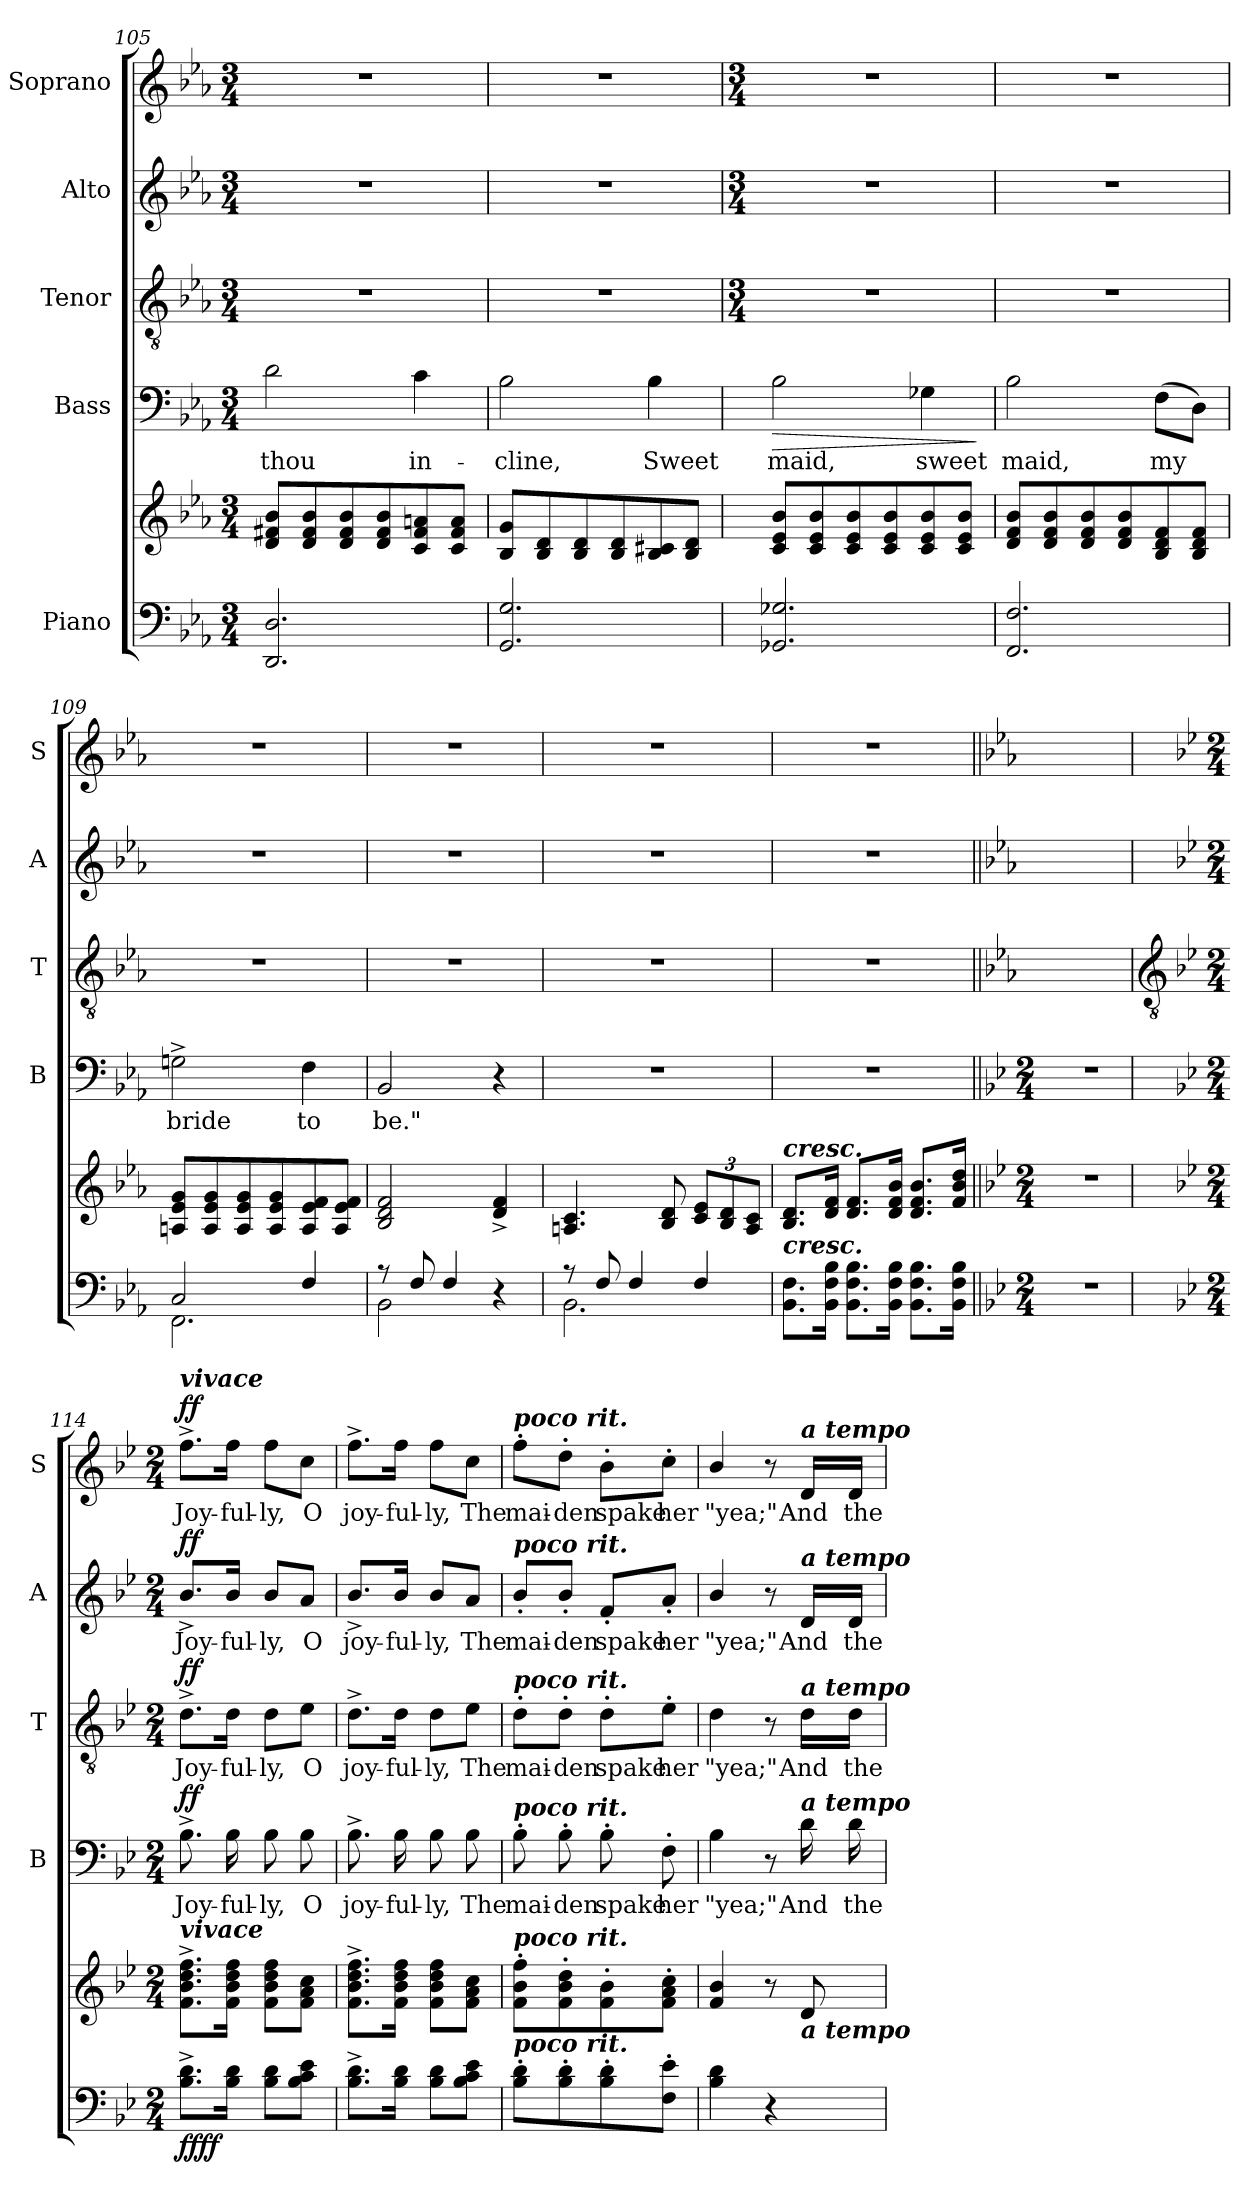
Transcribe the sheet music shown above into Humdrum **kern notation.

**kern	**kern	**dynam	**kern	**text	**dynam	**kern	**text	**dynam	**kern	**text	**dynam	**kern	**text	**dynam
*part5	*part5	*part5	*part4	*part4	*part4	*part3	*part3	*part3	*part2	*part2	*part2	*part1	*part1	*part1
*staff6	*staff5	*staff5/6	*staff4	*staff4	*staff4	*staff3	*staff3	*staff3	*staff2	*staff2	*staff2	*staff1	*staff1	*staff1
*I"Piano	*	*	*I"Bass	*	*	*I"Tenor	*	*	*I"Alto	*	*	*I"Soprano	*	*
*	*	*	*I'B	*	*	*I'T	*	*	*I'A	*	*	*I'S	*	*
*clefF4	*clefG2	*	*clefF4	*	*	*clefGv2	*	*	*clefG2	*	*	*clefG2	*	*
*k[b-e-a-]	*k[b-e-a-]	*	*k[b-e-a-]	*	*	*k[b-e-a-]	*	*	*k[b-e-a-]	*	*	*k[b-e-a-]	*	*
*E-:	*E-:	*	*E-:	*	*	*E-:	*	*	*E-:	*	*	*E-:	*	*
*M3/4	*M3/4	*	*M3/4	*	*	*M3/4	*	*	*M3/4	*	*	*M3/4	*	*
=105	=105	=105	=105	=105	=105	=105	=105	=105	=105	=105	=105	=105	=105	=105
!	!	!	!	!LO:LY:b	!	!	!	!	!	!	!	!	!	!
2.DD/ 2.D/	8d 8f#X 8b-L	.	2d	thou	.	2.r	.	.	2.r	.	.	2.r	.	.
.	8d 8f# 8b-	.	.	.	.	.	.	.	.	.	.	.	.	.
.	8d 8f# 8b-	.	.	.	.	.	.	.	.	.	.	.	.	.
.	8d 8f# 8b-	.	.	.	.	.	.	.	.	.	.	.	.	.
!	!	!	!	!LO:LY:b	!	!	!	!	!	!	!	!	!	!
.	8c 8f# 8an	.	4c	in-	.	.	.	.	.	.	.	.	.	.
.	8c 8f# 8aJ	.	.	.	.	.	.	.	.	.	.	.	.	.
=106	=106	=106	=106	=106	=106	=106	=106	=106	=106	=106	=106	=106	=106	=106
!	!	!	!	!LO:LY:b	!	!	!	!	!	!	!	!	!	!
2.GG/ 2.G/	8B- 8gL	.	2B-	-cline,	.	2.r	.	.	2.r	.	.	2.r	.	.
.	8B- 8d	.	.	.	.	.	.	.	.	.	.	.	.	.
.	8B- 8d	.	.	.	.	.	.	.	.	.	.	.	.	.
.	8B- 8d	.	.	.	.	.	.	.	.	.	.	.	.	.
!	!	!	!	!LO:LY:b	!	!	!	!	!	!	!	!	!	!
.	8B- 8c#X	.	4B-	Sweet	.	.	.	.	.	.	.	.	.	.
.	8B- 8dJ	.	.	.	.	.	.	.	.	.	.	.	.	.
!!LO:LB:g=z
=107	=107	=107	=107	=107	=107	=107	=107	=107	=107	=107	=107	=107	=107	=107
*	*	*	*	*	*	*M3/4	*	*	*M3/4	*	*	*M3/4	*	*
*^	*	*	*	*	*	*	*	*	*	*	*	*	*	*
!	!LO:N:vis=1	!	!	!	!LO:LY:b	!LO:HP:b	!	!	!	!	!	!	!	!	!
2.GG-X/ 2.G-X/	2.ryy	8c 8e- 8b-L	.	2B-	maid,	>	2.r	.	.	2.r	.	.	2.r	.	.
.	.	8c 8e- 8b-	.	.	.	.	.	.	.	.	.	.	.	.	.
.	.	8c 8e- 8b-	.	.	.	.	.	.	.	.	.	.	.	.	.
.	.	8c 8e- 8b-	.	.	.	.	.	.	.	.	.	.	.	.	.
!	!	!	!	!	!LO:LY:b	!	!	!	!	!	!	!	!	!	!
.	.	8c 8e- 8b-	.	4G-X	sweet	.	.	.	.	.	.	.	.	.	.
.	.	8c 8e- 8b-J	.	.	.	.	.	.	.	.	.	.	.	.	.
*v	*v	*	*	*	*	*	*	*	*	*	*	*	*	*	*
.	.	.	.	.	]	.	.	.	.	.	.	.	.	.
=108	=108	=108	=108	=108	=108	=108	=108	=108	=108	=108	=108	=108	=108	=108
*^	*	*	*	*	*	*	*	*	*	*	*	*	*	*
!	!LO:N:vis=1	!	!	!	!LO:LY:b	!	!	!	!	!	!	!	!	!	!
2.FF/ 2.F/	2.ryy	8d 8f 8b-L	.	2B-	maid,	.	2.r	.	.	2.r	.	.	2.r	.	.
.	.	8d 8f 8b-	.	.	.	.	.	.	.	.	.	.	.	.	.
.	.	8d 8f 8b-	.	.	.	.	.	.	.	.	.	.	.	.	.
.	.	8d 8f 8b-	.	.	.	.	.	.	.	.	.	.	.	.	.
!	!	!	!	!	!LO:LY:b	!	!	!	!	!	!	!	!	!	!
.	.	8B- 8d 8f	.	(>8FL	my	.	.	.	.	.	.	.	.	.	.
.	.	8B- 8d 8fJ	.	8DJ)	.	.	.	.	.	.	.	.	.	.	.
=109	=109	=109	=109	=109	=109	=109	=109	=109	=109	=109	=109	=109	=109	=109	=109
!	!	!	!	!	!LO:LY:b	!	!	!	!	!	!	!	!	!	!
2C/	2.FF\	8An 8e- 8gL	.	2Gn^	bride	.	2.r	.	.	2.r	.	.	2.r	.	.
.	.	8A 8e- 8g	.	.	.	.	.	.	.	.	.	.	.	.	.
.	.	8A 8e- 8g	.	.	.	.	.	.	.	.	.	.	.	.	.
.	.	8A 8e- 8g	.	.	.	.	.	.	.	.	.	.	.	.	.
!	!	!	!	!	!LO:LY:b	!	!	!	!	!	!	!	!	!	!
4F/	.	8A 8e- 8f	.	4F	to	.	.	.	.	.	.	.	.	.	.
.	.	8A 8e- 8fJ	.	.	.	.	.	.	.	.	.	.	.	.	.
=110	=110	=110	=110	=110	=110	=110	=110	=110	=110	=110	=110	=110	=110	=110	=110
!	!	!	!	!	!LO:LY:b	!	!	!	!	!	!	!	!	!	!
8r	2BB-\	2B- 2d 2f	.	2BB-	be."	.	2.r	.	.	2.r	.	.	2.r	.	.
8F/	.	.	.	.	.	.	.	.	.	.	.	.	.	.	.
4F/	.	.	.	.	.	.	.	.	.	.	.	.	.	.	.
4r	4ryy	4d^ 4f^	.	4r	.	.	.	.	.	.	.	.	.	.	.
=111	=111	=111	=111	=111	=111	=111	=111	=111	=111	=111	=111	=111	=111	=111	=111
!	!	!	!	!LO:N:vis=1	!	!	!	!	!	!	!	!	!	!	!
8r	2.BB-\	4.An 4.c	.	2.r	.	.	2.r	.	.	2.r	.	.	2.r	.	.
8F/	.	.	.	.	.	.	.	.	.	.	.	.	.	.	.
4F/	.	.	.	.	.	.	.	.	.	.	.	.	.	.	.
.	.	8B- 8d	.	.	.	.	.	.	.	.	.	.	.	.	.
4F/	.	12c 12e-L	.	.	.	.	.	.	.	.	.	.	.	.	.
.	.	12B- 12d	.	.	.	.	.	.	.	.	.	.	.	.	.
.	.	12A 12cJ	.	.	.	.	.	.	.	.	.	.	.	.	.
=112	=112	=112	=112	=112	=112	=112	=112	=112	=112	=112	=112	=112	=112	=112	=112
!	!	!LO:TX:a:Bi:t=cresc.	!	!	!	!	!	!	!	!	!	!	!	!	!
!LO:TX:a:Bi:t=cresc.	!	!	!	!	!	!	!	!	!	!	!	!	!	!	!
!LO:N:vis=1	!	!	!	!LO:N:vis=1	!	!	!	!	!	!	!	!	!	!	!
2.ryy	8.BB-\ 8.F\L	8.B- 8.dL	.	2.r	.	.	2.r	.	.	2.r	.	.	2.r	.	.
.	16BB-\ 16F\ 16B-\J	16d 16fJ	.	.	.	.	.	.	.	.	.	.	.	.	.
.	8.BB-\ 8.F\ 8.B-\L	8.d 8.fL	.	.	.	.	.	.	.	.	.	.	.	.	.
.	16BB-\ 16F\ 16B-\J	16d 16f 16b-J	.	.	.	.	.	.	.	.	.	.	.	.	.
.	8.BB-\ 8.F\ 8.B-\L	8.d 8.f 8.b-L	.	.	.	.	.	.	.	.	.	.	.	.	.
.	16BB-\ 16F\ 16B-\J	16f 16b- 16ddJ	.	.	.	.	.	.	.	.	.	.	.	.	.
*v	*v	*	*	*	*	*	*	*	*	*	*	*	*	*	*
=113||	=113||	=113||	=113||	=113||	=113||	=113||	=113||	=113||	=113||	=113||	=113||	=113||	=113||	=113||
*k[b-e-]	*k[b-e-]	*	*k[b-e-]	*	*	*	*	*	*	*	*	*	*	*
*B-:	*B-:	*	*B-:	*	*	*	*	*	*	*	*	*	*	*
*M2/4	*M2/4	*	*M2/4	*	*	*	*	*	*	*	*	*	*	*
2r	2r	.	2r	.	.	2ryy	.	.	2ryy	.	.	2ryy	.	.
!!LO:LB:g=z
=114	=114	=114	=114	=114	=114	=114	=114	=114	=114	=114	=114	=114	=114	=114
*	*	*	*	*	*	*clefGv2	*	*	*	*	*	*	*	*
*	*	*	*	*	*	*k[b-e-]	*	*	*k[b-e-]	*	*	*k[b-e-]	*	*
*	*	*	*	*	*	*B-:	*	*	*B-:	*	*	*B-:	*	*
*M2/4	*M2/4	*	*M2/4	*	*	*M2/4	*	*	*M2/4	*	*	*M2/4	*	*
!	!	!	!	!	!	!	!	!	!	!	!	!LO:TX:a:Bi:t=vivace	!	!
!	!LO:TX:a:Bi:t=vivace	!	!	!	!	!	!	!	!	!	!	!	!	!
!	!	!LO:DY:b=2	!	!LO:LY:b	!	!	!LO:LY:b	!	!	!LO:LY:b	!	!	!LO:LY:b	!
!	!	!LO:DY:n=1:b	!	!	!LO:DY:b	!	!	!LO:DY:b	!	!	!LO:DY:b	!	!	!LO:DY:b
8.B-^ 8.d^L	8.f^ 8.b-^ 8.dd^ 8.ff^L	ff ff	8.B-^	Joy-	ff	8.d^\L	Joy-	ff	8.b-^/L	Joy-	ff	8.ff^\L	Joy-	ff
!	!	!	!	!LO:LY:b	!	!	!LO:LY:b	!	!	!LO:LY:b	!	!	!LO:LY:b	!
16B- 16dJ	16f 16b- 16dd 16ffJ	.	16B-	-ful-	.	16d\Jk	-ful-	.	16b-/Jk	-ful-	.	16ff\Jk	-ful-	.
!	!	!	!	!LO:LY:b	!	!	!LO:LY:b	!	!	!LO:LY:b	!	!	!LO:LY:b	!
8B- 8dL	8f 8b- 8dd 8ffL	.	8B-	-ly,	.	8d\L	-ly,	.	8b-/L	-ly,	.	8ff\L	-ly,	.
!	!	!	!	!LO:LY:b	!	!	!LO:LY:b	!	!	!LO:LY:b	!	!	!LO:LY:b	!
8B- 8c 8e-J	8f 8a 8ccJ	.	8B-	O	.	8e-\J	O	.	8a/J	O	.	8cc\J	O	.
=115	=115	=115	=115	=115	=115	=115	=115	=115	=115	=115	=115	=115	=115	=115
!	!	!	!	!LO:LY:b	!	!	!LO:LY:b	!	!	!LO:LY:b	!	!	!LO:LY:b	!
8.B-^ 8.d^L	8.f^ 8.b-^ 8.dd^ 8.ff^L	.	8.B-^	joy-	.	8.d^\L	joy-	.	8.b-^/L	joy-	.	8.ff^\L	joy-	.
!	!	!	!	!LO:LY:b	!	!	!LO:LY:b	!	!	!LO:LY:b	!	!	!LO:LY:b	!
16B- 16dJ	16f 16b- 16dd 16ffJ	.	16B-	-ful-	.	16d\Jk	-ful-	.	16b-/Jk	-ful-	.	16ff\Jk	-ful-	.
!	!	!	!	!LO:LY:b	!	!	!LO:LY:b	!	!	!LO:LY:b	!	!	!LO:LY:b	!
8B- 8dL	8f 8b- 8dd 8ffL	.	8B-	-ly,	.	8d\L	-ly,	.	8b-/L	-ly,	.	8ff\L	-ly,	.
!	!	!	!	!LO:LY:b	!	!	!LO:LY:b	!	!	!LO:LY:b	!	!	!LO:LY:b	!
8B- 8c 8e-J	8f 8a 8ccJ	.	8B-	The	.	8e-\J	The	.	8a/J	The	.	8cc\J	The	.
=116	=116	=116	=116	=116	=116	=116	=116	=116	=116	=116	=116	=116	=116	=116
!	!	!	!	!	!	!	!	!	!	!	!	!LO:TX:a:Bi:t=poco rit.	!	!
!	!	!	!	!	!	!	!	!	!LO:TX:a:Bi:t=poco rit.	!	!	!	!	!
!	!	!	!	!	!	!LO:TX:a:Bi:t=poco rit.	!	!	!	!	!	!	!	!
!	!	!	!LO:TX:a:Bi:t=poco rit.	!	!	!	!	!	!	!	!	!	!	!
!	!LO:TX:a:Bi:t=poco rit.	!	!	!	!	!	!	!	!	!	!	!	!	!
!LO:TX:a:Bi:t=poco rit.	!	!	!	!	!	!	!	!	!	!	!	!	!	!
!	!	!	!	!LO:LY:b	!	!	!LO:LY:b	!	!	!LO:LY:b	!	!	!LO:LY:b	!
8B-' 8d'L	8f' 8b-' 8ff'L	.	8B-'	mai-	.	8d'\L	mai-	.	8b-'/L	mai-	.	8ff'\L	mai-	.
!	!	!	!	!LO:LY:b	!	!	!LO:LY:b	!	!	!LO:LY:b	!	!	!LO:LY:b	!
8B-' 8d'	8f' 8b-' 8dd'	.	8B-'	-den	.	8d'\J	-den	.	8b-'/J	-den	.	8dd'\J	-den	.
!	!	!	!	!LO:LY:b	!	!	!LO:LY:b	!	!	!LO:LY:b	!	!	!LO:LY:b	!
8B-' 8d'	8f' 8b-'	.	8B-'	spake	.	8d'\L	spake	.	8f'/L	spake	.	8b-'\L	spake	.
!	!	!	!	!LO:LY:b	!	!	!LO:LY:b	!	!	!LO:LY:b	!	!	!LO:LY:b	!
8F' 8e-'J	8f' 8a' 8cc'J	.	8F'	her	.	8e-'\J	her	.	8a'/J	her	.	8cc'\J	her	.
=117	=117	=117	=117	=117	=117	=117	=117	=117	=117	=117	=117	=117	=117	=117
!	!	!	!	!LO:LY:b	!	!	!LO:LY:b	!	!	!LO:LY:b	!	!	!LO:LY:b	!
4B-\ 4d\	4f/ 4b-/	.	4B-\	"yea;"	.	4d\	"yea;"	.	4b-/	"yea;"	.	4b-/	"yea;"	.
4r	8r	.	8r	.	.	8r	.	.	8r	.	.	8r	.	.
!	!	!	!	!	!	!	!	!	!	!	!	!LO:TX:a:Bi:t=a tempo	!	!
!	!	!	!	!	!	!	!	!	!LO:TX:a:Bi:t=a tempo	!	!	!	!	!
!	!	!	!	!	!	!LO:TX:a:Bi:t=a tempo	!	!	!	!	!	!	!	!
!	!	!	!LO:TX:a:Bi:t=a tempo	!	!	!	!	!	!	!	!	!	!	!
!	!LO:TX:b:Bi:t=a tempo	!	!	!	!	!	!	!	!	!	!	!	!	!
!	!	!	!	!LO:LY:b	!	!	!LO:LY:b	!	!	!LO:LY:b	!	!	!LO:LY:b	!
.	8d	.	16d	And	.	16d\LL	And	.	16d/LL	And	.	16d/LL	And	.
!	!	!	!	!LO:LY:b	!	!	!LO:LY:b	!	!	!LO:LY:b	!	!	!LO:LY:b	!
.	.	.	16d	the	.	16d\JJ	the	.	16d/JJ	the	.	16d/JJ	the	.
=	=	=	=	=	=	=	=	=	=	=	=	=	=	=
*-	*-	*-	*-	*-	*-	*-	*-	*-	*-	*-	*-	*-	*-	*-
